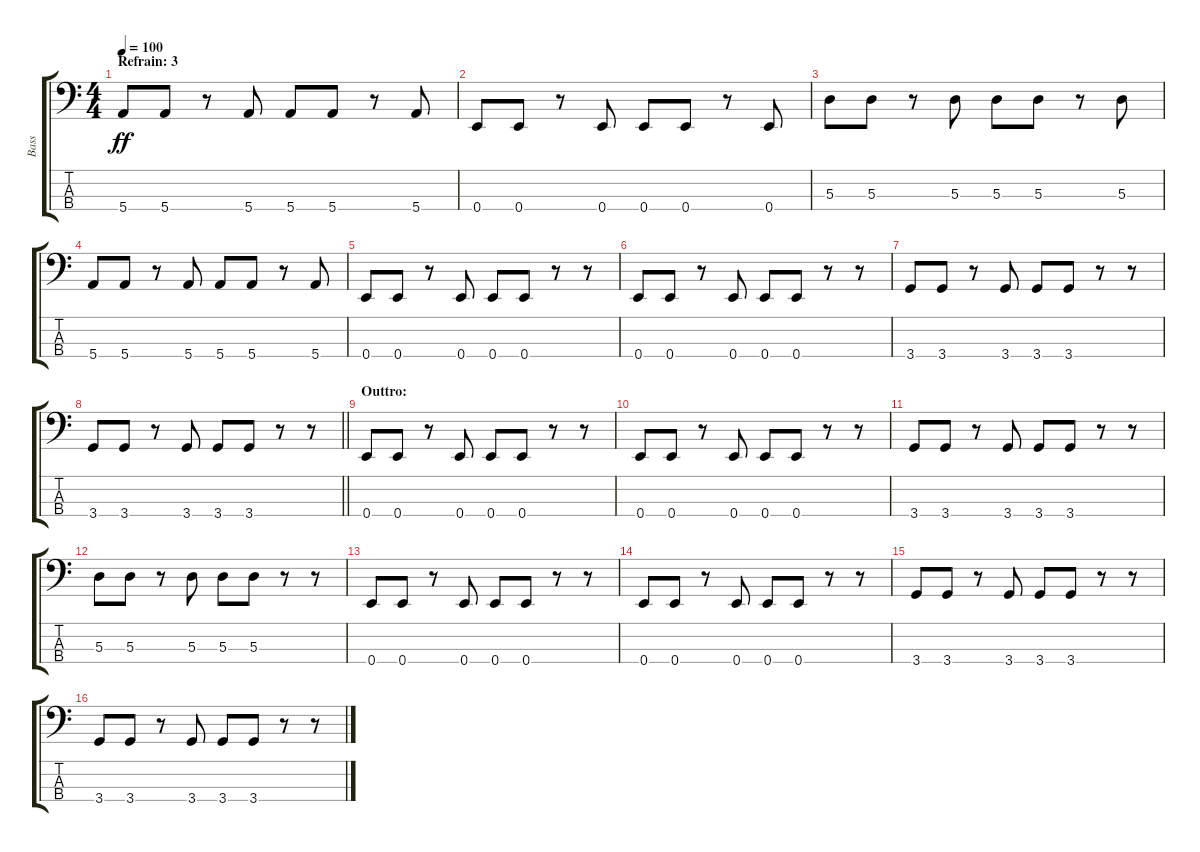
\track ("Bass" "Bass") {instrument electricbassfinger}
\staff {score tabs}
\tuning (G2 D2 A1 E1) {hide}
\ts (4 4)
\section ("" "Refrain: 3")
\tempo 100
\clef f4
\ks c
5.4.8{dy ff} 5.4.8 r.8 5.4.8 5.4.8 5.4.8 r.8 5.4.8 |
0.4.8 0.4.8 r.8 0.4.8 0.4.8 0.4.8 r.8 0.4.8 |
5.3.8 5.3.8 r.8 5.3.8 5.3.8 5.3.8 r.8 5.3.8 |
5.4.8 5.4.8 r.8 5.4.8 5.4.8 5.4.8 r.8 5.4.8 |
0.4.8 0.4.8 r.8 0.4.8 0.4.8 0.4.8 r.8 r.8 |
0.4.8 0.4.8 r.8 0.4.8 0.4.8 0.4.8 r.8 r.8 |
3.4.8 3.4.8 r.8 3.4.8 3.4.8 3.4.8 r.8 r.8 |
\barLineRight lightlight
3.4.8 3.4.8 r.8 3.4.8 3.4.8 3.4.8 r.8 r.8 |
\section ("" "Outtro:")
0.4.8 0.4.8 r.8 0.4.8 0.4.8 0.4.8 r.8 r.8 |
0.4.8 0.4.8 r.8 0.4.8 0.4.8 0.4.8 r.8 r.8 |
3.4.8 3.4.8 r.8 3.4.8 3.4.8 3.4.8 r.8 r.8 |
5.3.8 5.3.8 r.8 5.3.8 5.3.8 5.3.8 r.8 r.8 |
0.4.8 0.4.8 r.8 0.4.8 0.4.8 0.4.8 r.8 r.8 |
0.4.8 0.4.8 r.8 0.4.8 0.4.8 0.4.8 r.8 r.8 |
3.4.8 3.4.8 r.8 3.4.8 3.4.8 3.4.8 r.8 r.8 |
3.4.8 3.4.8 r.8 3.4.8 3.4.8 3.4.8 r.8 r.8
